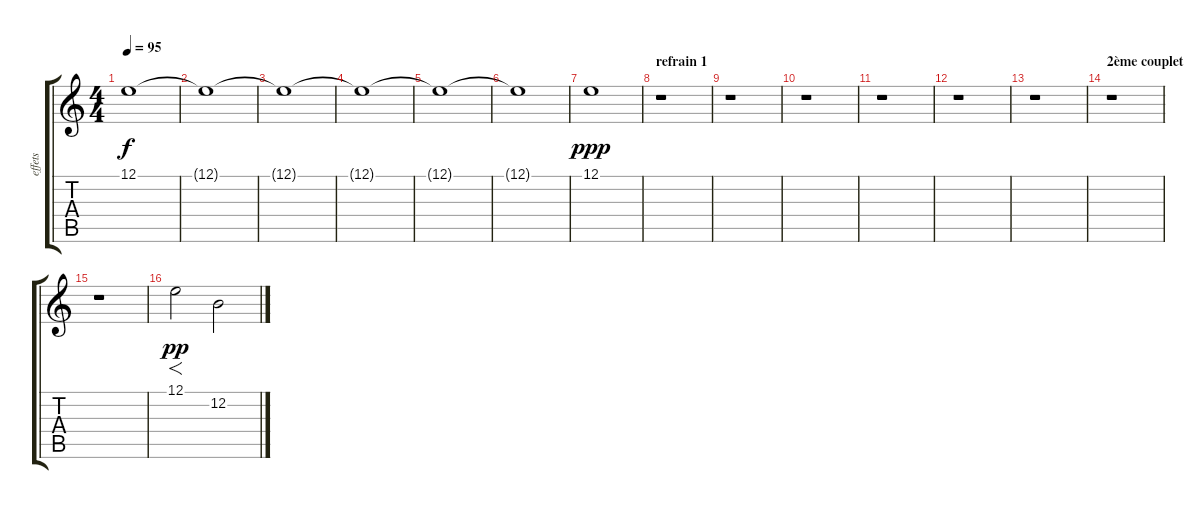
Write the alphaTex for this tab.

\track ("effets" "effets") {instrument choiraahs}
\staff {score tabs}
\tuning (E4 B3 G3 D3 A2 E2) {hide}
\ts (4 4)
\tempo 95
\clef g2
\ks c
12.1{t}.1{dy f} |
12.1{t}.1 |
12.1{t}.1 |
12.1{t}.1 |
12.1{t}.1 |
12.1{t}.1 |
12.1.1{dy ppp} |
\section ("" "refrain 1")
r.1 |
r.1 |
r.1 |
r.1 |
r.1 |
r.1 |
\section ("" "2ème couplet")
r.1 |
r.1 |
12.1.2{f dy pp} 12.2.2
